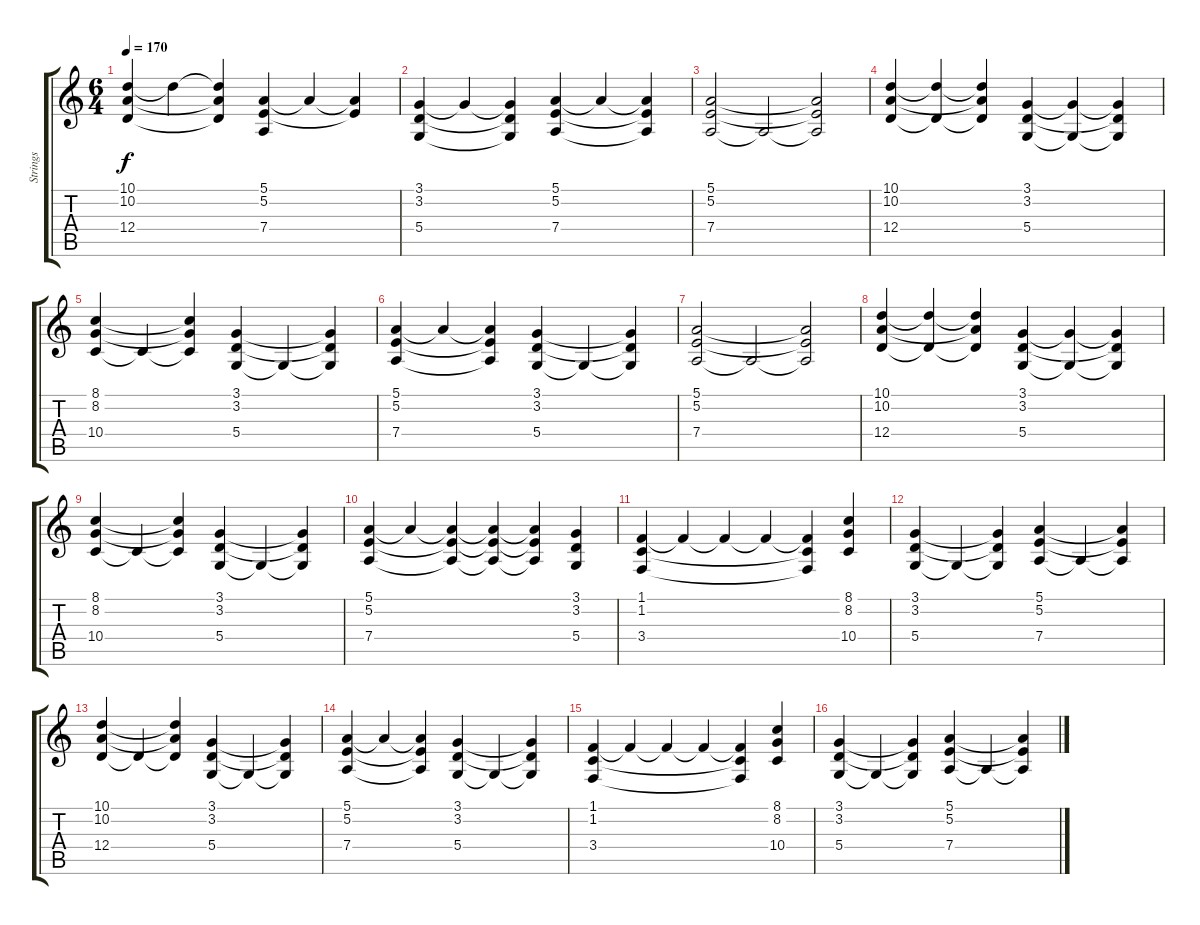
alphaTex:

\track ("Strings " "Strings ") {instrument stringensemble1}
\staff {score tabs}
\tuning (E4 B3 G3 D3 A2 E2) {hide}
\ts (6 4)
\tempo 170
\clef g2
\ks c
(10.1 10.2 12.4).4{dy f} 10.1{t}.4 (10.1{t} 10.2{t} 12.4{t}).4 (5.1 5.2 7.4).4 5.1{t}.4 (5.1{t} 5.2{t}).4 |
(3.1 3.2 5.4).4 3.1{t}.4 (3.1{t} 3.2{t} 5.4{t}).4 (5.1 5.2 7.4).4 5.1{t}.4 (5.1{t} 5.2{t} 7.4{t}).4 |
(5.1 5.2 7.4).2 7.4{t}.2 (5.1{t} 5.2{t} 7.4{t}).2 |
(10.1 10.2 12.4).4 (10.1{t} 12.4{t}).4 (10.1{t} 10.2{t} 12.4{t}).4 (3.1 3.2 5.4).4 (3.1{t} 5.4{t}).4 (3.1{t} 3.2{t} 5.4{t}).4 |
(8.1 8.2 10.4).4 10.4{t}.4 (8.1{t} 8.2{t} 10.4{t}).4 (3.1 3.2 5.4).4 5.4{t}.4 (3.1{t} 3.2{t} 5.4{t}).4 |
(5.1 5.2 7.4).4 5.1{t}.4 (5.1{t} 5.2{t} 7.4{t}).4 (3.1 3.2 5.4).4 5.4{t}.4 (3.1{t} 3.2{t} 5.4{t}).4 |
(5.1 5.2 7.4).2 7.4{t}.2 (5.1{t} 5.2{t} 7.4{t}).2 |
(10.1 10.2 12.4).4 (10.1{t} 12.4{t}).4 (10.1{t} 10.2{t} 12.4{t}).4 (3.1 3.2 5.4).4 (3.1{t} 5.4{t}).4 (3.1{t} 3.2{t} 5.4{t}).4 |
(8.1 8.2 10.4).4 10.4{t}.4 (8.1{t} 8.2{t} 10.4{t}).4 (3.1 3.2 5.4).4 5.4{t}.4 (3.1{t} 3.2{t} 5.4{t}).4 |
(5.1 5.2 7.4).4 5.1{t}.4 (5.1{t} 5.2{t} 7.4{t}).4 (5.1{t} 5.2{t} 7.4{t}).4 (5.1{t} 5.2{t} 7.4{t}).4 (3.1 3.2 5.4).4 |
(1.1 1.2 3.4).4 1.1{t}.4 1.1{t}.4 1.1{t}.4 (1.1{t} 1.2{t} 3.4{t}).4 (8.1 8.2 10.4).4 |
(3.1 3.2 5.4).4 5.4{t}.4 (3.1{t} 3.2{t} 5.4{t}).4 (5.1 5.2 7.4).4 7.4{t}.4 (5.1{t} 5.2{t} 7.4{t}).4 |
(10.1 10.2 12.4).4 12.4{t}.4 (10.1{t} 10.2{t} 12.4{t}).4 (3.1 3.2 5.4).4 5.4{t}.4 (3.1{t} 3.2{t} 5.4{t}).4 |
(5.1 5.2 7.4).4 5.1{t}.4 (5.1{t} 5.2{t} 7.4{t}).4 (3.1 3.2 5.4).4 5.4{t}.4 (3.1{t} 3.2{t} 5.4{t}).4 |
(1.1 1.2 3.4).4 1.1{t}.4 1.1{t}.4 1.1{t}.4 (1.1{t} 1.2{t} 3.4{t}).4 (8.1 8.2 10.4).4 |
(3.1 3.2 5.4).4 5.4{t}.4 (3.1{t} 3.2{t} 5.4{t}).4 (5.1 5.2 7.4).4 7.4{t}.4 (5.1{t} 5.2{t} 7.4{t}).4
